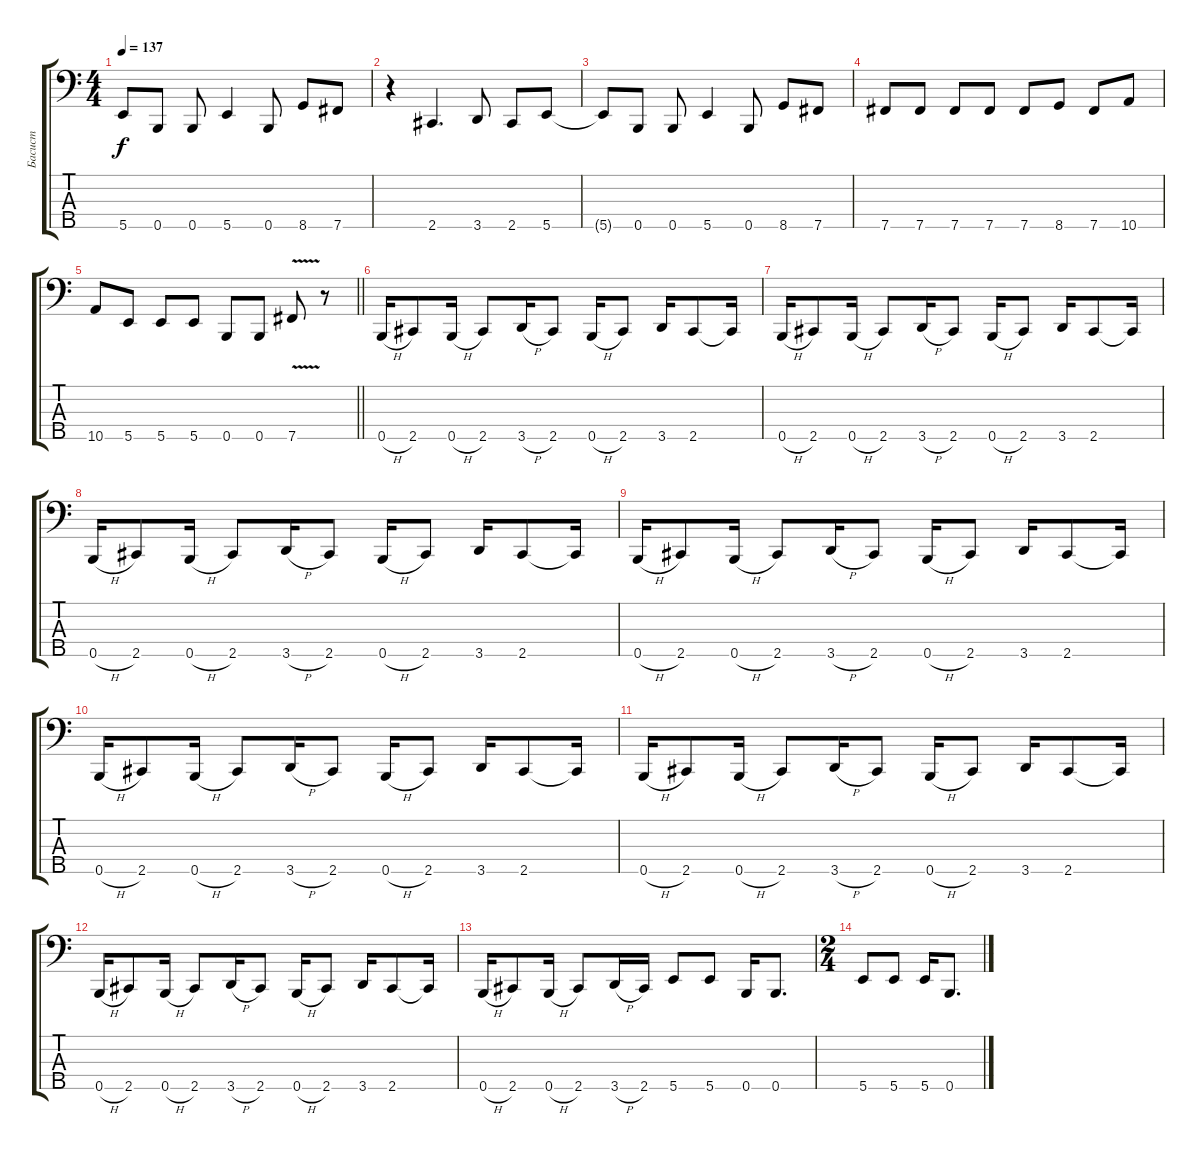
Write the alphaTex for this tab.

\track ("Басист" "Басист") {instrument electricbassfinger}
\staff {score tabs}
\tuning (A2 E2 B1 E1 B0) {hide}
\ts (4 4)
\tempo 137
\clef f4
\ks c
5.5{t}.8{dy f} 0.5.8 0.5.8 5.5.4 0.5.8 8.5.8 7.5.8 |
r.4 2.5.4{d} 3.5.8 2.5.8 5.5.8 |
5.5{t}.8 0.5.8 0.5.8 5.5.4 0.5.8 8.5.8 7.5.8 |
7.5.8 7.5.8 7.5.8 7.5.8 7.5.8 8.5.8 7.5.8 10.5.8 |
\barLineRight lightlight
10.5.8 5.5.8 5.5.8 5.5.8 0.5.8 0.5.8 7.5{v}.8 r.8 |
0.5{h}.16 2.5.8 0.5{h}.16 2.5.8 3.5{h}.16 2.5.8 0.5{h}.16 2.5.8 3.5.16 2.5.8 2.5{t}.16 |
0.5{h}.16 2.5.8 0.5{h}.16 2.5.8 3.5{h}.16 2.5.8 0.5{h}.16 2.5.8 3.5.16 2.5.8 2.5{t}.16 |
0.5{h}.16 2.5.8 0.5{h}.16 2.5.8 3.5{h}.16 2.5.8 0.5{h}.16 2.5.8 3.5.16 2.5.8 2.5{t}.16 |
0.5{h}.16 2.5.8 0.5{h}.16 2.5.8 3.5{h}.16 2.5.8 0.5{h}.16 2.5.8 3.5.16 2.5.8 2.5{t}.16 |
0.5{h}.16 2.5.8 0.5{h}.16 2.5.8 3.5{h}.16 2.5.8 0.5{h}.16 2.5.8 3.5.16 2.5.8 2.5{t}.16 |
0.5{h}.16 2.5.8 0.5{h}.16 2.5.8 3.5{h}.16 2.5.8 0.5{h}.16 2.5.8 3.5.16 2.5.8 2.5{t}.16 |
0.5{h}.16 2.5.8 0.5{h}.16 2.5.8 3.5{h}.16 2.5.8 0.5{h}.16 2.5.8 3.5.16 2.5.8 2.5{t}.16 |
0.5{h}.16 2.5.8 0.5{h}.16 2.5.8 3.5{h}.16 2.5.16 5.5.8 5.5.8 0.5.16 0.5.8{d} |
\ts (2 4)
5.5.8 5.5.8 5.5.16 0.5.8{d}
